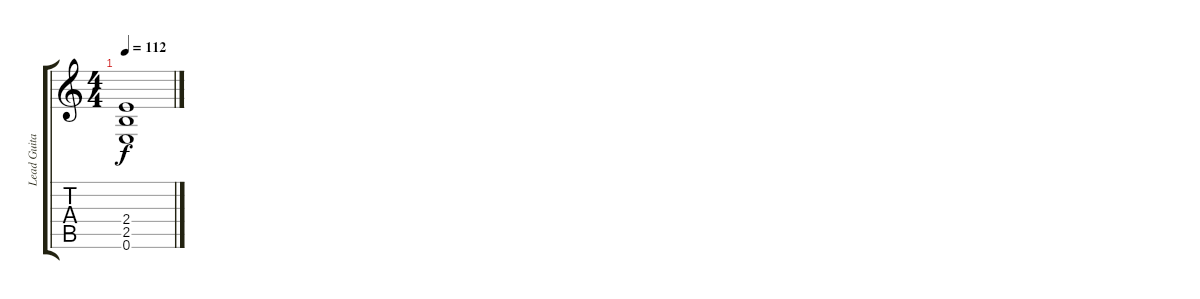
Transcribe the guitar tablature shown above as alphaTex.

\track ("Lead Guitar 1" "Lead Guita") {instrument distortionguitar}
\staff {score tabs}
\tuning (E4 B3 G3 D3 A2 E2) {hide}
\ts (4 4)
\tempo 112
\clef g2
\ks c
(2.4 2.5 0.6).1{dy f}
